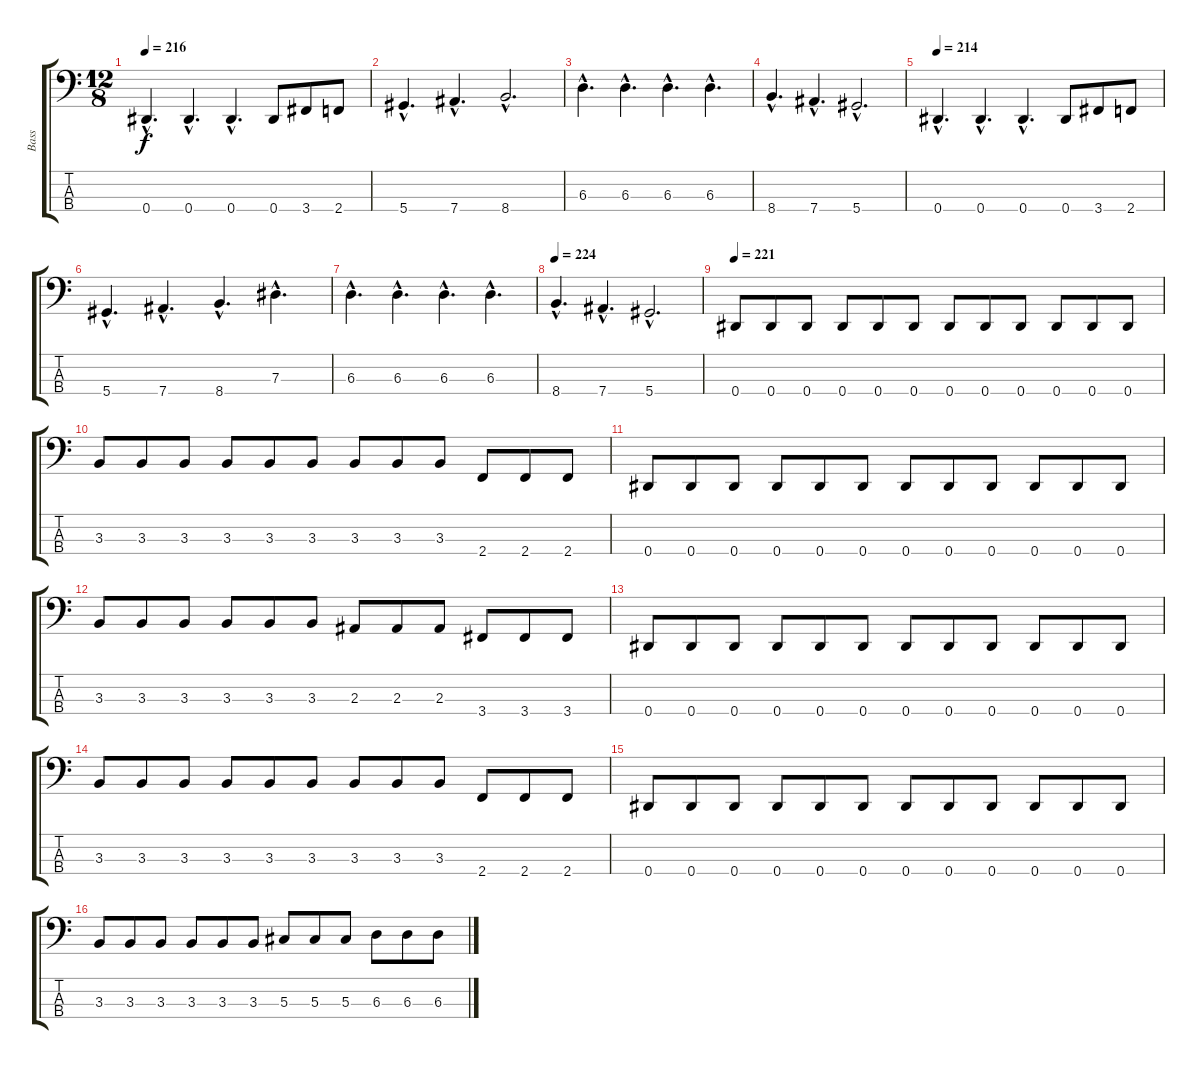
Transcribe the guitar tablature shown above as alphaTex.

\track ("Bass" "Bass") {instrument electricbasspick}
\staff {score tabs}
\tuning (Gb2 Db2 Ab1 Eb1) {hide}
\ts (12 8)
\tempo 216
\clef f4
\ks c
0.4{hac}.4{d dy f} 0.4{hac}.4{d} 0.4{hac}.4{d} 0.4.8 3.4.8 2.4.8 |
5.4{hac}.4{d} 7.4{hac}.4{d} 8.4{hac}.2{d} |
6.3{hac}.4{d} 6.3{hac}.4{d} 6.3{hac}.4{d} 6.3{hac}.4{d} |
8.4{hac}.4{d} 7.4{hac}.4{d} 5.4{hac}.2{d} |
\tempo 214
0.4{hac}.4{d} 0.4{hac}.4{d} 0.4{hac}.4{d} 0.4.8 3.4.8 2.4.8 |
5.4{hac}.4{d} 7.4{hac}.4{d} 8.4{hac}.4{d} 7.3{hac}.4{d} |
6.3{hac}.4{d} 6.3{hac}.4{d} 6.3{hac}.4{d} 6.3{hac}.4{d} |
\tempo 224
8.4{hac}.4{d} 7.4{hac}.4{d} 5.4{hac}.2{d} |
\tempo 221
0.4.8 0.4.8 0.4.8 0.4.8 0.4.8 0.4.8 0.4.8 0.4.8 0.4.8 0.4.8 0.4.8 0.4.8 |
3.3.8 3.3.8 3.3.8 3.3.8 3.3.8 3.3.8 3.3.8 3.3.8 3.3.8 2.4.8 2.4.8 2.4.8 |
0.4.8 0.4.8 0.4.8 0.4.8 0.4.8 0.4.8 0.4.8 0.4.8 0.4.8 0.4.8 0.4.8 0.4.8 |
3.3.8 3.3.8 3.3.8 3.3.8 3.3.8 3.3.8 2.3.8 2.3.8 2.3.8 3.4.8 3.4.8 3.4.8 |
0.4.8 0.4.8 0.4.8 0.4.8 0.4.8 0.4.8 0.4.8 0.4.8 0.4.8 0.4.8 0.4.8 0.4.8 |
3.3.8 3.3.8 3.3.8 3.3.8 3.3.8 3.3.8 3.3.8 3.3.8 3.3.8 2.4.8 2.4.8 2.4.8 |
0.4.8 0.4.8 0.4.8 0.4.8 0.4.8 0.4.8 0.4.8 0.4.8 0.4.8 0.4.8 0.4.8 0.4.8 |
3.3.8 3.3.8 3.3.8 3.3.8 3.3.8 3.3.8 5.3.8 5.3.8 5.3.8 6.3.8 6.3.8 6.3.8
